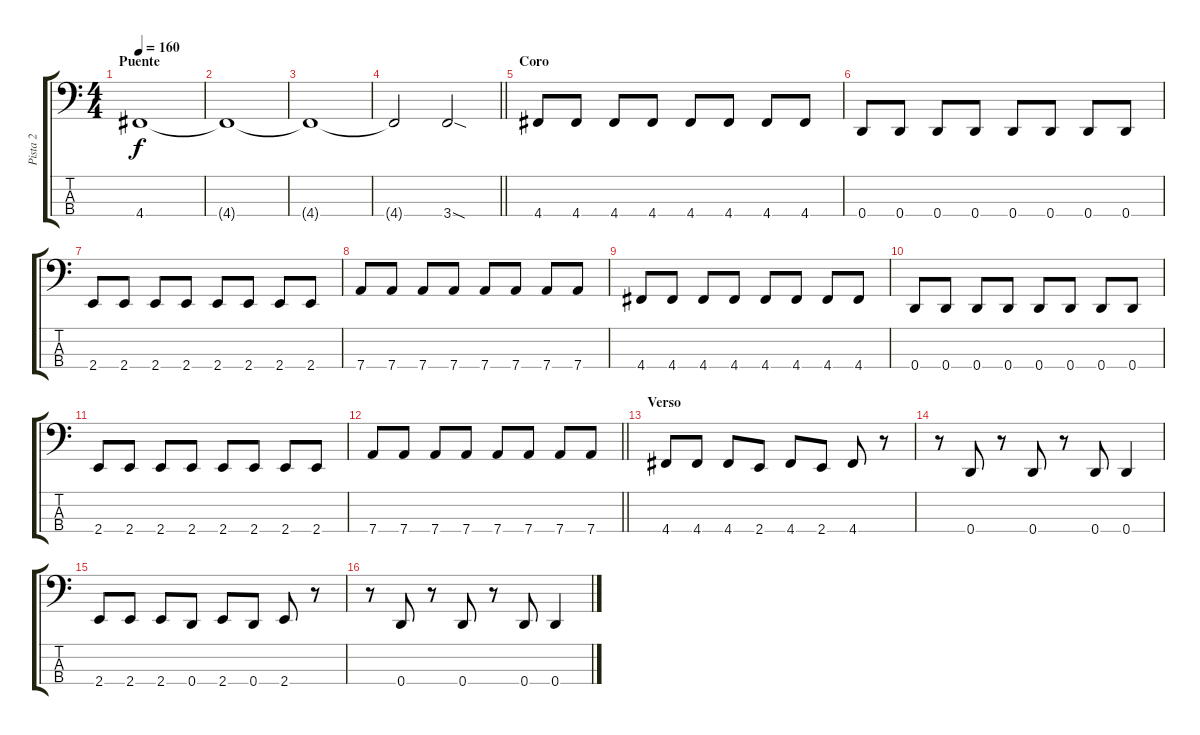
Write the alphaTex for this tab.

\track ("Pista 2" "Pista 2") {instrument electricbassfinger}
\staff {score tabs}
\tuning (G2 D2 A1 D1) {hide}
\ts (4 4)
\section ("" "Puente")
\tempo 160
\clef f4
\ks c
4.4.1{dy f} |
4.4{t}.1 |
4.4{t}.1 |
\barLineRight lightlight
4.4{t}.2 3.4{sod}.2 |
\section ("" "Coro")
4.4.8 4.4.8 4.4.8 4.4.8 4.4.8 4.4.8 4.4.8 4.4.8 |
0.4.8 0.4.8 0.4.8 0.4.8 0.4.8 0.4.8 0.4.8 0.4.8 |
2.4.8 2.4.8 2.4.8 2.4.8 2.4.8 2.4.8 2.4.8 2.4.8 |
7.4.8 7.4.8 7.4.8 7.4.8 7.4.8 7.4.8 7.4.8 7.4.8 |
4.4.8 4.4.8 4.4.8 4.4.8 4.4.8 4.4.8 4.4.8 4.4.8 |
0.4.8 0.4.8 0.4.8 0.4.8 0.4.8 0.4.8 0.4.8 0.4.8 |
2.4.8 2.4.8 2.4.8 2.4.8 2.4.8 2.4.8 2.4.8 2.4.8 |
\barLineRight lightlight
7.4.8 7.4.8 7.4.8 7.4.8 7.4.8 7.4.8 7.4.8 7.4.8 |
\section ("" "Verso")
4.4.8 4.4.8 4.4.8 2.4.8 4.4.8 2.4.8 4.4.8 r.8 |
r.8 0.4.8 r.8 0.4.8 r.8 0.4.8 0.4.4 |
2.4.8 2.4.8 2.4.8 0.4.8 2.4.8 0.4.8 2.4.8 r.8 |
r.8 0.4.8 r.8 0.4.8 r.8 0.4.8 0.4.4
